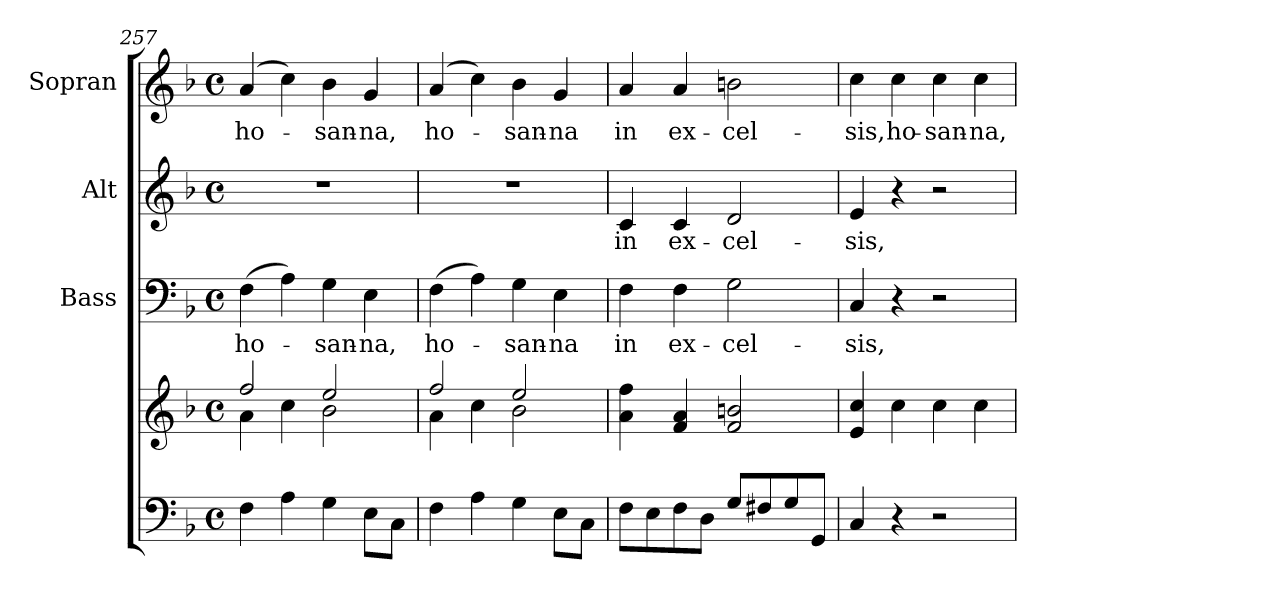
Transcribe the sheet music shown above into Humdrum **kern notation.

**kern	**kern	**kern	**text	**kern	**text	**kern	**text
*part4	*part4	*part3	*part3	*part2	*part2	*part1	*part1
*staff5	*staff4	*staff3	*staff3	*staff2	*staff2	*staff1	*staff1
*	*	*I"Bass	*	*I"Alt	*	*I"Sopran	*
*	*	*I'B.	*	*I'A.	*	*I'S.	*
*clefF4	*clefG2	*clefF4	*	*clefG2	*	*clefG2	*
*k[b-]	*k[b-]	*k[b-]	*	*k[b-]	*	*k[b-]	*
*F:	*F:	*F:	*	*F:	*	*F:	*
*M4/4	*M4/4	*M4/4	*	*M4/4	*	*M4/4	*
*met(c)	*met(c)	*met(c)	*	*met(c)	*	*met(c)	*
=257	=257	=257	=257	=257	=257	=257	=257
*	*^	*	*	*	*	*	*
!	!	!	!	!LO:LY:b	!	!	!	!LO:LY:b
4F\	2ff/	4a\	(>4F\	ho-	1r	.	(4a/	ho-
4A\	.	4cc\	4A\)	.	.	.	4cc\)	.
!	!	!	!	!LO:LY:b	!	!	!	!LO:LY:b
4G\	2ee/	2b-\	4G\	-san-	.	.	4b-\	-san-
!	!	!	!	!LO:LY:b	!	!	!	!LO:LY:b
8E\L	.	.	4E\	-na,	.	.	4g/	-na,
8C\J	.	.	.	.	.	.	.	.
=258	=258	=258	=258	=258	=258	=258	=258	=258
!	!	!	!	!LO:LY:b	!	!	!	!LO:LY:b
4F\	2ff/	4a\	(>4F\	ho-	1r	.	(4a/	ho-
4A\	.	4cc\	4A\)	.	.	.	4cc\)	.
!	!	!	!	!LO:LY:b	!	!	!	!LO:LY:b
4G\	2ee/	2b-\	4G\	-san-	.	.	4b-\	-san-
!	!	!	!	!LO:LY:b	!	!	!	!LO:LY:b
8E\L	.	.	4E\	-na	.	.	4g/	-na
8C\J	.	.	.	.	.	.	.	.
*	*v	*v	*	*	*	*	*	*
=259	=259	=259	=259	=259	=259	=259	=259
!	!	!	!LO:LY:b	!	!LO:LY:b	!	!LO:LY:b
8F\L	4a\ 4ff\	4F\	in	4c/	in	4a/	in
8E\	.	.	.	.	.	.	.
!	!	!	!LO:LY:b	!	!LO:LY:b	!	!LO:LY:b
8F\	4f/ 4a/	4F\	ex-	4c/	ex-	4a/	ex-
8D\J	.	.	.	.	.	.	.
!	!	!	!LO:LY:b	!	!LO:LY:b	!	!LO:LY:b
8G/L	2f/ 2bn/	2G\	-cel-	2d/	-cel-	2bn\	-cel-
8F#X/	.	.	.	.	.	.	.
8G/	.	.	.	.	.	.	.
8GG/J	.	.	.	.	.	.	.
=260	=260	=260	=260	=260	=260	=260	=260
!	!	!	!LO:LY:b	!	!LO:LY:b	!	!LO:LY:b
4C/	4e/ 4cc/	4C/	-sis,	4e/	-sis,	4cc\	-sis,
!	!	!	!	!	!	!	!LO:LY:b
4r	4cc\	4r	.	4r	.	4cc\	ho-
!	!	!	!	!	!	!	!LO:LY:b
2r	4cc\	2r	.	2r	.	4cc\	-san-
!	!	!	!	!	!	!	!LO:LY:b
.	4cc\	.	.	.	.	4cc\	-na,
=	=	=	=	=	=	=	=
*-	*-	*-	*-	*-	*-	*-	*-
